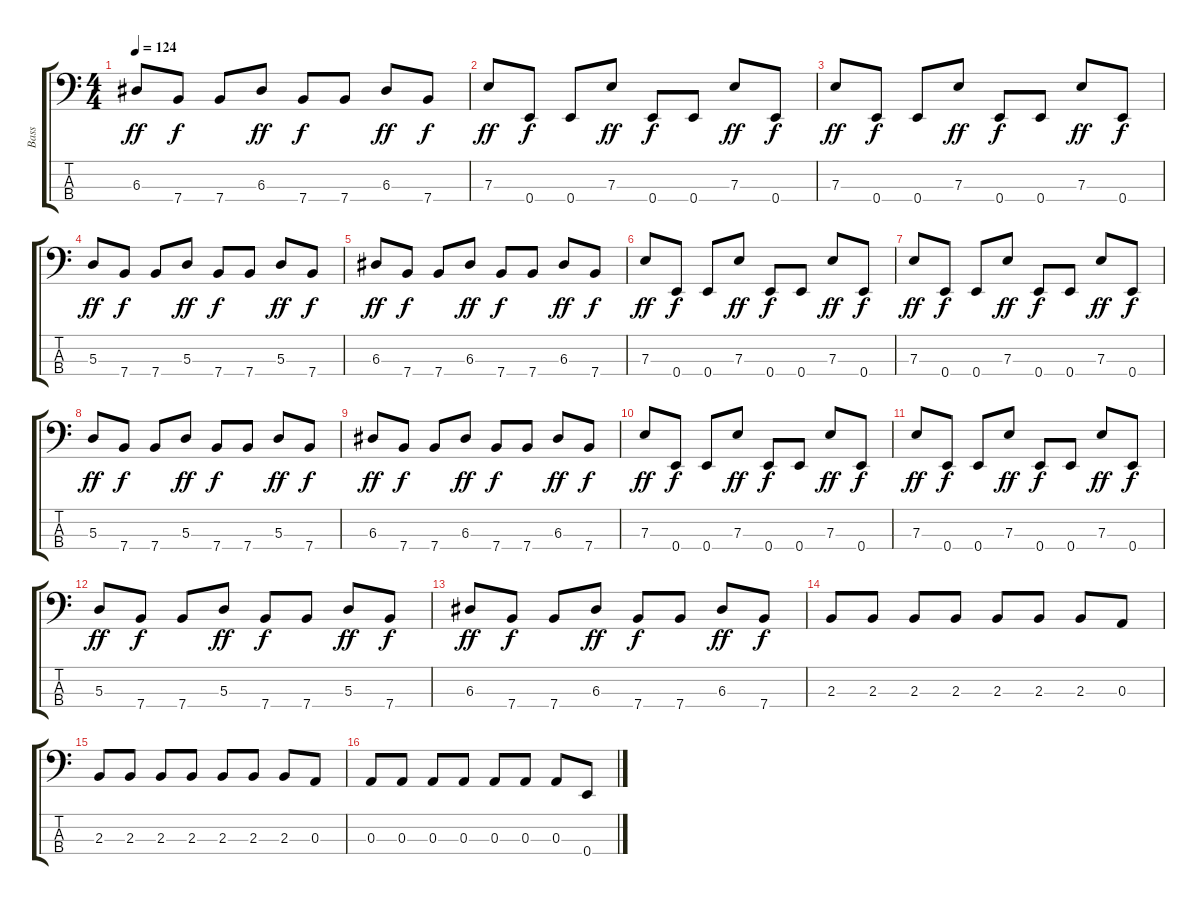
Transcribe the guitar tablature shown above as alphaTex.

\track ("Bass" "Bass") {instrument electricbasspick}
\staff {score tabs}
\tuning (G2 D2 A1 E1) {hide}
\ts (4 4)
\tempo 124
\clef f4
\ks c
6.3.8{dy ff} 7.4.8{dy f} 7.4.8 6.3.8{dy ff} 7.4.8{dy f} 7.4.8 6.3.8{dy ff} 7.4.8{dy f} |
7.3.8{dy ff} 0.4.8{dy f} 0.4.8 7.3.8{dy ff} 0.4.8{dy f} 0.4.8 7.3.8{dy ff} 0.4.8{dy f} |
7.3.8{dy ff} 0.4.8{dy f} 0.4.8 7.3.8{dy ff} 0.4.8{dy f} 0.4.8 7.3.8{dy ff} 0.4.8{dy f} |
5.3.8{dy ff} 7.4.8{dy f} 7.4.8 5.3.8{dy ff} 7.4.8{dy f} 7.4.8 5.3.8{dy ff} 7.4.8{dy f} |
6.3.8{dy ff} 7.4.8{dy f} 7.4.8 6.3.8{dy ff} 7.4.8{dy f} 7.4.8 6.3.8{dy ff} 7.4.8{dy f} |
7.3.8{dy ff} 0.4.8{dy f} 0.4.8 7.3.8{dy ff} 0.4.8{dy f} 0.4.8 7.3.8{dy ff} 0.4.8{dy f} |
7.3.8{dy ff} 0.4.8{dy f} 0.4.8 7.3.8{dy ff} 0.4.8{dy f} 0.4.8 7.3.8{dy ff} 0.4.8{dy f} |
5.3.8{dy ff} 7.4.8{dy f} 7.4.8 5.3.8{dy ff} 7.4.8{dy f} 7.4.8 5.3.8{dy ff} 7.4.8{dy f} |
6.3.8{dy ff} 7.4.8{dy f} 7.4.8 6.3.8{dy ff} 7.4.8{dy f} 7.4.8 6.3.8{dy ff} 7.4.8{dy f} |
7.3.8{dy ff} 0.4.8{dy f} 0.4.8 7.3.8{dy ff} 0.4.8{dy f} 0.4.8 7.3.8{dy ff} 0.4.8{dy f} |
7.3.8{dy ff} 0.4.8{dy f} 0.4.8 7.3.8{dy ff} 0.4.8{dy f} 0.4.8 7.3.8{dy ff} 0.4.8{dy f} |
5.3.8{dy ff} 7.4.8{dy f} 7.4.8 5.3.8{dy ff} 7.4.8{dy f} 7.4.8 5.3.8{dy ff} 7.4.8{dy f} |
6.3.8{dy ff} 7.4.8{dy f} 7.4.8 6.3.8{dy ff} 7.4.8{dy f} 7.4.8 6.3.8{dy ff} 7.4.8{dy f} |
2.3.8 2.3.8 2.3.8 2.3.8 2.3.8 2.3.8 2.3.8 0.3.8 |
2.3.8 2.3.8 2.3.8 2.3.8 2.3.8 2.3.8 2.3.8 0.3.8 |
0.3.8 0.3.8 0.3.8 0.3.8 0.3.8 0.3.8 0.3.8 0.4.8
